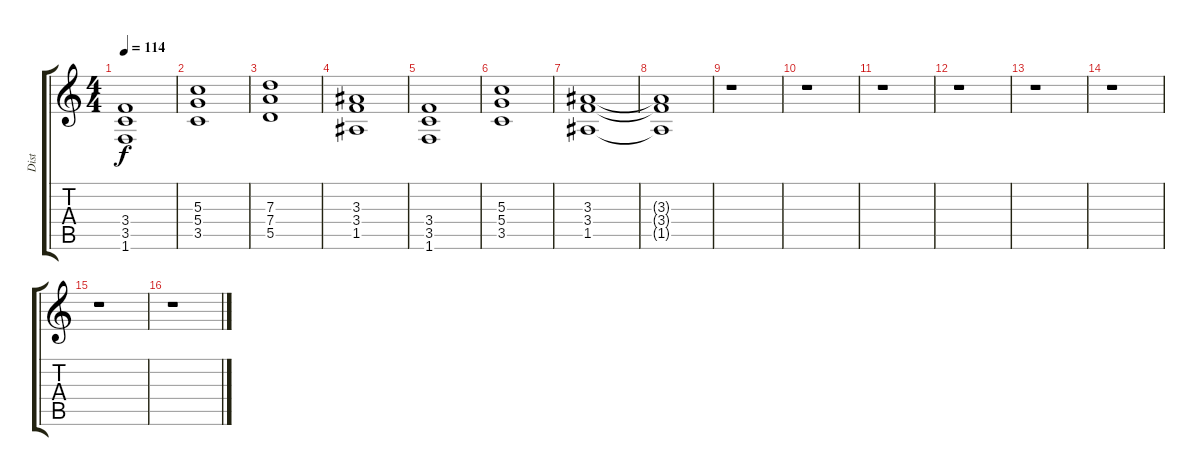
\track ("Dist" "Dist") {instrument distortionguitar}
\staff {score tabs}
\tuning (E4 B3 G3 D3 A2 E2) {hide}
\ts (4 4)
\tempo 114
\clef g2
\ks c
(3.4 3.5 1.6).1{dy f} |
(5.3 5.4 3.5).1 |
(7.3 7.4 5.5).1 |
(3.3 3.4 1.5).1 |
(3.4 3.5 1.6).1 |
(5.3 5.4 3.5).1 |
(3.3 3.4 1.5).1 |
(3.3{t} 3.4{t} 1.5{t}).1 |
r.1 |
r.1 |
r.1 |
r.1 |
r.1 |
r.1 |
r.1 |
r.1
